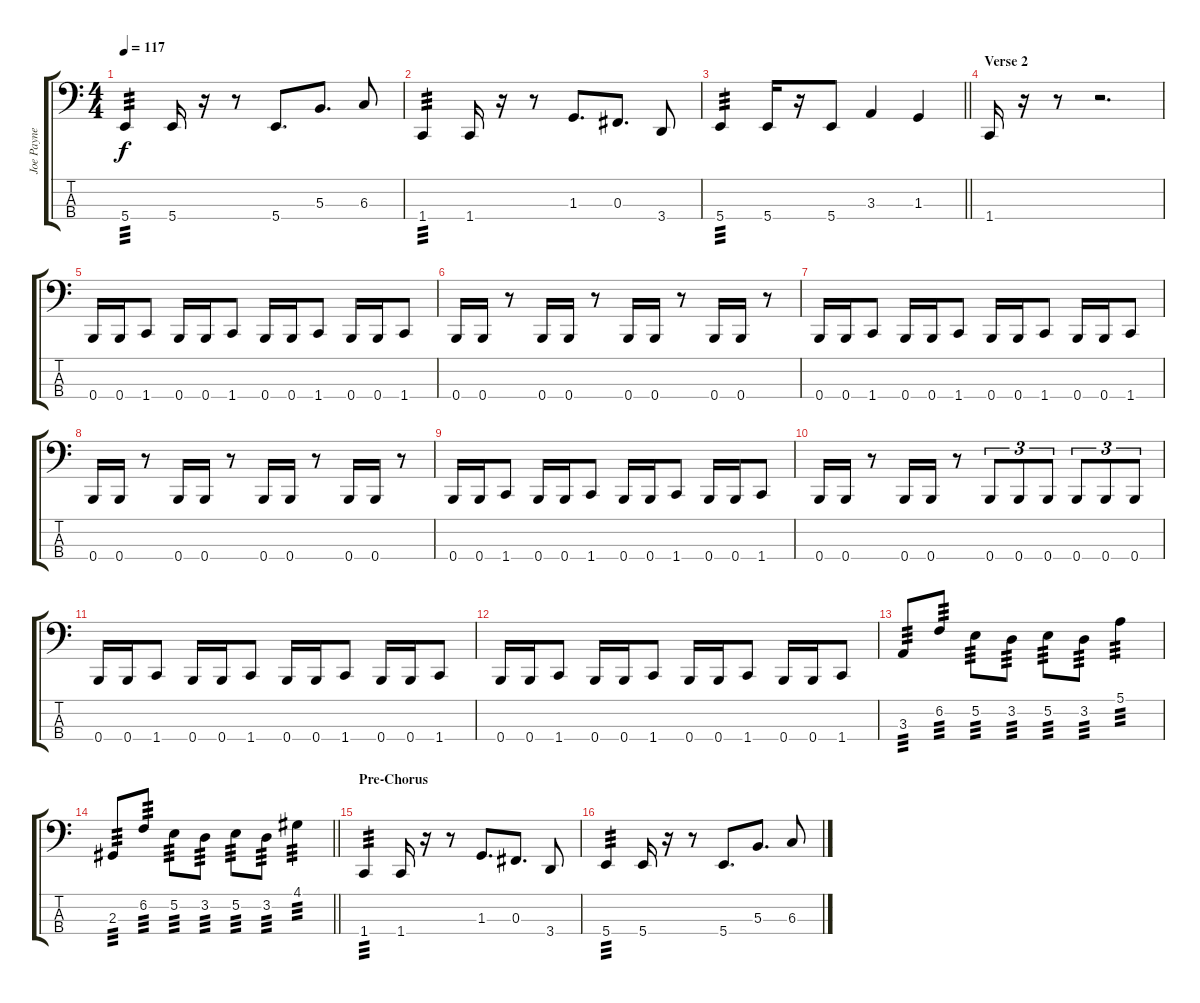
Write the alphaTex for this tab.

\track ("Joe Payne" "Joe Payne") {instrument electricbasspick}
\staff {score tabs}
\tuning (E2 B1 Gb1 B0) {hide}
\ts (4 4)
\tempo 117
\clef f4
\ks c
5.4.4{tp 3 dy f} 5.4.16 r.16 r.8 5.4.8{d} 5.3.8{d} 6.3.8 |
1.4.4{tp 3} 1.4.16 r.16 r.8 1.3.8{d} 0.3.8{d} 3.4.8 |
\barLineRight lightlight
5.4.4{tp 3} 5.4.16 r.16 5.4.8 3.3.4 1.3.4 |
\section ("" "Verse 2")
1.4.16 r.16 r.8 r.2{d} |
0.4.16 0.4.16 1.4.8 0.4.16 0.4.16 1.4.8 0.4.16 0.4.16 1.4.8 0.4.16 0.4.16 1.4.8 |
0.4.16 0.4.16 r.8 0.4.16 0.4.16 r.8 0.4.16 0.4.16 r.8 0.4.16 0.4.16 r.8 |
0.4.16 0.4.16 1.4.8 0.4.16 0.4.16 1.4.8 0.4.16 0.4.16 1.4.8 0.4.16 0.4.16 1.4.8 |
0.4.16 0.4.16 r.8 0.4.16 0.4.16 r.8 0.4.16 0.4.16 r.8 0.4.16 0.4.16 r.8 |
0.4.16 0.4.16 1.4.8 0.4.16 0.4.16 1.4.8 0.4.16 0.4.16 1.4.8 0.4.16 0.4.16 1.4.8 |
0.4.16 0.4.16 r.8 0.4.16 0.4.16 r.8 0.4.8{tu (3 2)} 0.4.8{tu (3 2)} 0.4.8{tu (3 2)} 0.4.8{tu (3 2)} 0.4.8{tu (3 2)} 0.4.8{tu (3 2)} |
0.4.16 0.4.16 1.4.8 0.4.16 0.4.16 1.4.8 0.4.16 0.4.16 1.4.8 0.4.16 0.4.16 1.4.8 |
0.4.16 0.4.16 1.4.8 0.4.16 0.4.16 1.4.8 0.4.16 0.4.16 1.4.8 0.4.16 0.4.16 1.4.8 |
3.3.8{tp 3} 6.2.8{tp 3} 5.2.8{tp 3} 3.2.8{tp 3} 5.2.8{tp 3} 3.2.8{tp 3} 5.1.4{tp 3} |
\barLineRight lightlight
2.3.8{tp 3} 6.2.8{tp 3} 5.2.8{tp 3} 3.2.8{tp 3} 5.2.8{tp 3} 3.2.8{tp 3} 4.1.4{tp 3} |
\section ("" "Pre-Chorus")
1.4.4{tp 3} 1.4.16 r.16 r.8 1.3.8{d} 0.3.8{d} 3.4.8 |
5.4.4{tp 3} 5.4.16 r.16 r.8 5.4.8{d} 5.3.8{d} 6.3.8
